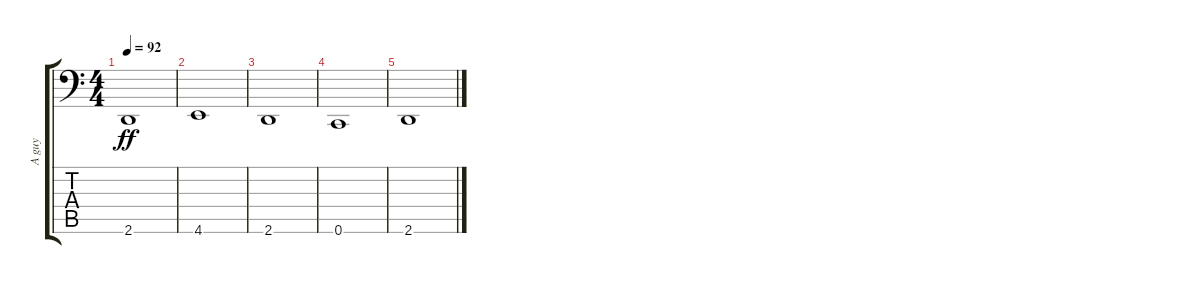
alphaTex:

\track ("A guy" "A guy") {instrument contrabass}
\staff {score tabs}
\tuning (C3 G2 Eb2 Bb1 F1 C1) {hide}
\ts (4 4)
\tempo 92
\clef f4
\ks c
2.6.1{dy ff} |
4.6.1 |
2.6.1 |
0.6.1 |
2.6.1
